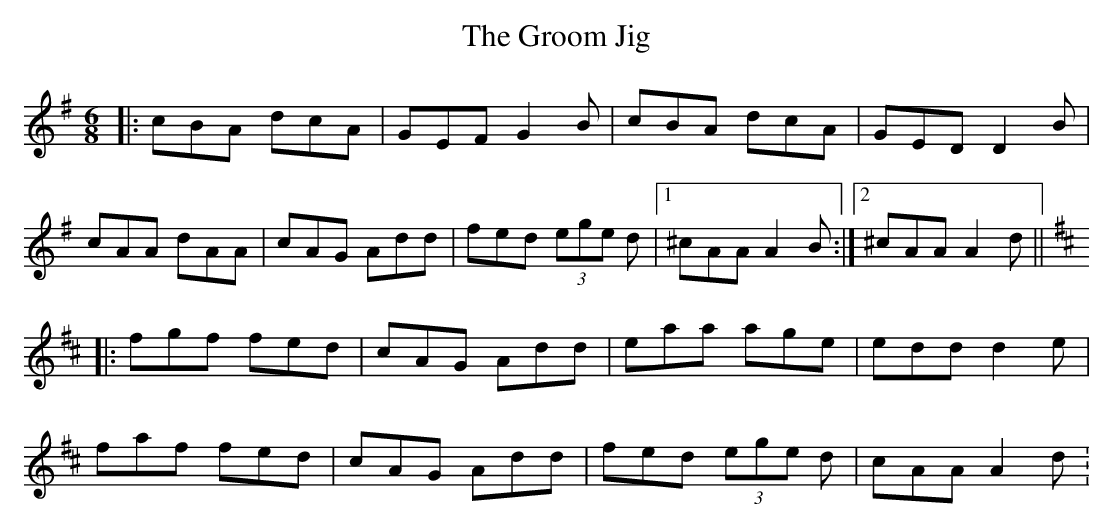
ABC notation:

X:1
T:Groom Jig, The
M:6/8
L:1/8
K:G
|:cBA dcA|GEF G2B|cBA dcA|GED D2B|!
cAA dAA|cAG Add|fed (3ege d|1 ^cAA A2B:|2 ^cAA A2d||!
K:D
|:fgf fed|cAG Add|eaa age|edd d2e|!
faf fed|cAG Add|fed (3ege d|cAA A2d :
